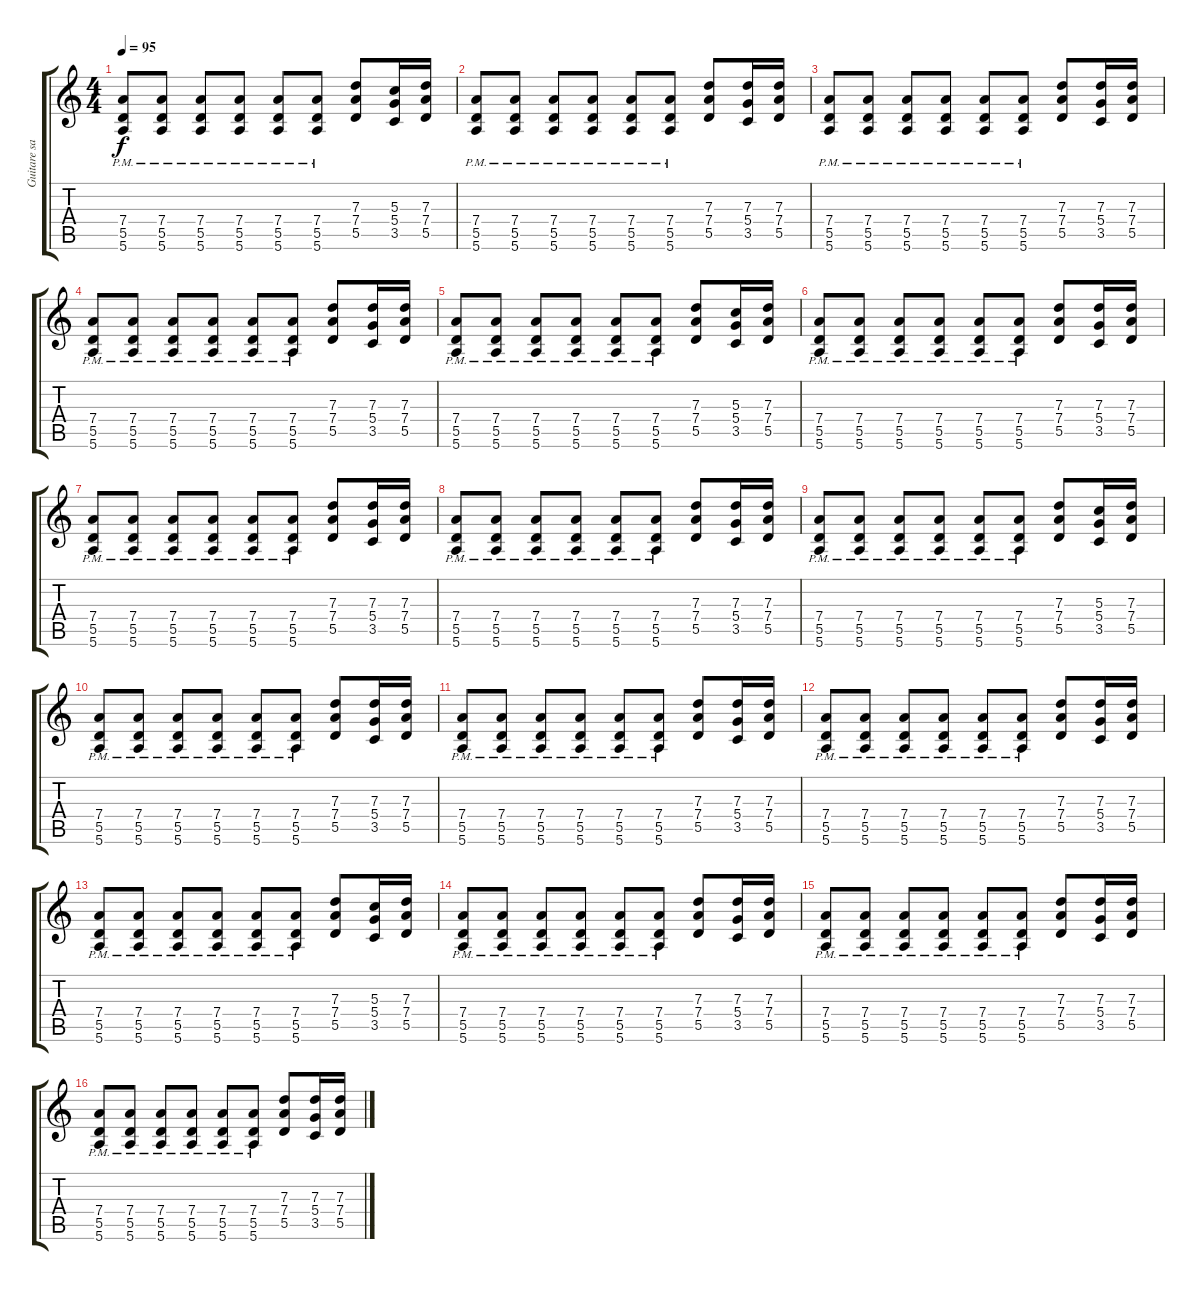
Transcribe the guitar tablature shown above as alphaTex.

\track ("Guitare saturé" "Guitare sa") {instrument overdrivenguitar}
\staff {score tabs}
\tuning (E4 B3 G3 D3 A2 E2) {hide}
\ts (4 4)
\tempo 95
\clef g2
\ks c
(7.4{pm} 5.5{pm} 5.6{pm}).8{dy f} (7.4{pm} 5.5{pm} 5.6{pm}).8 (7.4{pm} 5.5{pm} 5.6{pm}).8 (7.4{pm} 5.5{pm} 5.6{pm}).8 (7.4{pm} 5.5{pm} 5.6{pm}).8 (7.4{pm} 5.5{pm} 5.6{pm}).8 (7.3 7.4 5.5).8 (5.3 5.4 3.5).16 (7.3 7.4 5.5).16 |
(7.4{pm} 5.5{pm} 5.6{pm}).8 (7.4{pm} 5.5{pm} 5.6{pm}).8 (7.4{pm} 5.5{pm} 5.6{pm}).8 (7.4{pm} 5.5{pm} 5.6{pm}).8 (7.4{pm} 5.5{pm} 5.6{pm}).8 (7.4{pm} 5.5{pm} 5.6{pm}).8 (7.3 7.4 5.5).8 (7.3 5.4 3.5).16 (7.3 7.4 5.5).16 |
(7.4{pm} 5.5{pm} 5.6{pm}).8 (7.4{pm} 5.5{pm} 5.6{pm}).8 (7.4{pm} 5.5{pm} 5.6{pm}).8 (7.4{pm} 5.5{pm} 5.6{pm}).8 (7.4{pm} 5.5{pm} 5.6{pm}).8 (7.4{pm} 5.5{pm} 5.6{pm}).8 (7.3 7.4 5.5).8 (7.3 5.4 3.5).16 (7.3 7.4 5.5).16 |
(7.4{pm} 5.5{pm} 5.6{pm}).8 (7.4{pm} 5.5{pm} 5.6{pm}).8 (7.4{pm} 5.5{pm} 5.6{pm}).8 (7.4{pm} 5.5{pm} 5.6{pm}).8 (7.4{pm} 5.5{pm} 5.6{pm}).8 (7.4{pm} 5.5{pm} 5.6{pm}).8 (7.3 7.4 5.5).8 (7.3 5.4 3.5).16 (7.3 7.4 5.5).16 |
(7.4{pm} 5.5{pm} 5.6{pm}).8 (7.4{pm} 5.5{pm} 5.6{pm}).8 (7.4{pm} 5.5{pm} 5.6{pm}).8 (7.4{pm} 5.5{pm} 5.6{pm}).8 (7.4{pm} 5.5{pm} 5.6{pm}).8 (7.4{pm} 5.5{pm} 5.6{pm}).8 (7.3 7.4 5.5).8 (5.3 5.4 3.5).16 (7.3 7.4 5.5).16 |
(7.4{pm} 5.5{pm} 5.6{pm}).8 (7.4{pm} 5.5{pm} 5.6{pm}).8 (7.4{pm} 5.5{pm} 5.6{pm}).8 (7.4{pm} 5.5{pm} 5.6{pm}).8 (7.4{pm} 5.5{pm} 5.6{pm}).8 (7.4{pm} 5.5{pm} 5.6{pm}).8 (7.3 7.4 5.5).8 (7.3 5.4 3.5).16 (7.3 7.4 5.5).16 |
(7.4{pm} 5.5{pm} 5.6{pm}).8 (7.4{pm} 5.5{pm} 5.6{pm}).8 (7.4{pm} 5.5{pm} 5.6{pm}).8 (7.4{pm} 5.5{pm} 5.6{pm}).8 (7.4{pm} 5.5{pm} 5.6{pm}).8 (7.4{pm} 5.5{pm} 5.6{pm}).8 (7.3 7.4 5.5).8 (7.3 5.4 3.5).16 (7.3 7.4 5.5).16 |
(7.4{pm} 5.5{pm} 5.6{pm}).8 (7.4{pm} 5.5{pm} 5.6{pm}).8 (7.4{pm} 5.5{pm} 5.6{pm}).8 (7.4{pm} 5.5{pm} 5.6{pm}).8 (7.4{pm} 5.5{pm} 5.6{pm}).8 (7.4{pm} 5.5{pm} 5.6{pm}).8 (7.3 7.4 5.5).8 (7.3 5.4 3.5).16 (7.3 7.4 5.5).16 |
(7.4{pm} 5.5{pm} 5.6{pm}).8 (7.4{pm} 5.5{pm} 5.6{pm}).8 (7.4{pm} 5.5{pm} 5.6{pm}).8 (7.4{pm} 5.5{pm} 5.6{pm}).8 (7.4{pm} 5.5{pm} 5.6{pm}).8 (7.4{pm} 5.5{pm} 5.6{pm}).8 (7.3 7.4 5.5).8 (5.3 5.4 3.5).16 (7.3 7.4 5.5).16 |
(7.4{pm} 5.5{pm} 5.6{pm}).8 (7.4{pm} 5.5{pm} 5.6{pm}).8 (7.4{pm} 5.5{pm} 5.6{pm}).8 (7.4{pm} 5.5{pm} 5.6{pm}).8 (7.4{pm} 5.5{pm} 5.6{pm}).8 (7.4{pm} 5.5{pm} 5.6{pm}).8 (7.3 7.4 5.5).8 (7.3 5.4 3.5).16 (7.3 7.4 5.5).16 |
(7.4{pm} 5.5{pm} 5.6{pm}).8 (7.4{pm} 5.5{pm} 5.6{pm}).8 (7.4{pm} 5.5{pm} 5.6{pm}).8 (7.4{pm} 5.5{pm} 5.6{pm}).8 (7.4{pm} 5.5{pm} 5.6{pm}).8 (7.4{pm} 5.5{pm} 5.6{pm}).8 (7.3 7.4 5.5).8 (7.3 5.4 3.5).16 (7.3 7.4 5.5).16 |
(7.4{pm} 5.5{pm} 5.6{pm}).8 (7.4{pm} 5.5{pm} 5.6{pm}).8 (7.4{pm} 5.5{pm} 5.6{pm}).8 (7.4{pm} 5.5{pm} 5.6{pm}).8 (7.4{pm} 5.5{pm} 5.6{pm}).8 (7.4{pm} 5.5{pm} 5.6{pm}).8 (7.3 7.4 5.5).8 (7.3 5.4 3.5).16 (7.3 7.4 5.5).16 |
(7.4{pm} 5.5{pm} 5.6{pm}).8 (7.4{pm} 5.5{pm} 5.6{pm}).8 (7.4{pm} 5.5{pm} 5.6{pm}).8 (7.4{pm} 5.5{pm} 5.6{pm}).8 (7.4{pm} 5.5{pm} 5.6{pm}).8 (7.4{pm} 5.5{pm} 5.6{pm}).8 (7.3 7.4 5.5).8 (5.3 5.4 3.5).16 (7.3 7.4 5.5).16 |
(7.4{pm} 5.5{pm} 5.6{pm}).8 (7.4{pm} 5.5{pm} 5.6{pm}).8 (7.4{pm} 5.5{pm} 5.6{pm}).8 (7.4{pm} 5.5{pm} 5.6{pm}).8 (7.4{pm} 5.5{pm} 5.6{pm}).8 (7.4{pm} 5.5{pm} 5.6{pm}).8 (7.3 7.4 5.5).8 (7.3 5.4 3.5).16 (7.3 7.4 5.5).16 |
(7.4{pm} 5.5{pm} 5.6{pm}).8 (7.4{pm} 5.5{pm} 5.6{pm}).8 (7.4{pm} 5.5{pm} 5.6{pm}).8 (7.4{pm} 5.5{pm} 5.6{pm}).8 (7.4{pm} 5.5{pm} 5.6{pm}).8 (7.4{pm} 5.5{pm} 5.6{pm}).8 (7.3 7.4 5.5).8 (7.3 5.4 3.5).16 (7.3 7.4 5.5).16 |
(7.4{pm} 5.5{pm} 5.6{pm}).8 (7.4{pm} 5.5{pm} 5.6{pm}).8 (7.4{pm} 5.5{pm} 5.6{pm}).8 (7.4{pm} 5.5{pm} 5.6{pm}).8 (7.4{pm} 5.5{pm} 5.6{pm}).8 (7.4{pm} 5.5{pm} 5.6{pm}).8 (7.3 7.4 5.5).8 (7.3 5.4 3.5).16 (7.3 7.4 5.5).16
